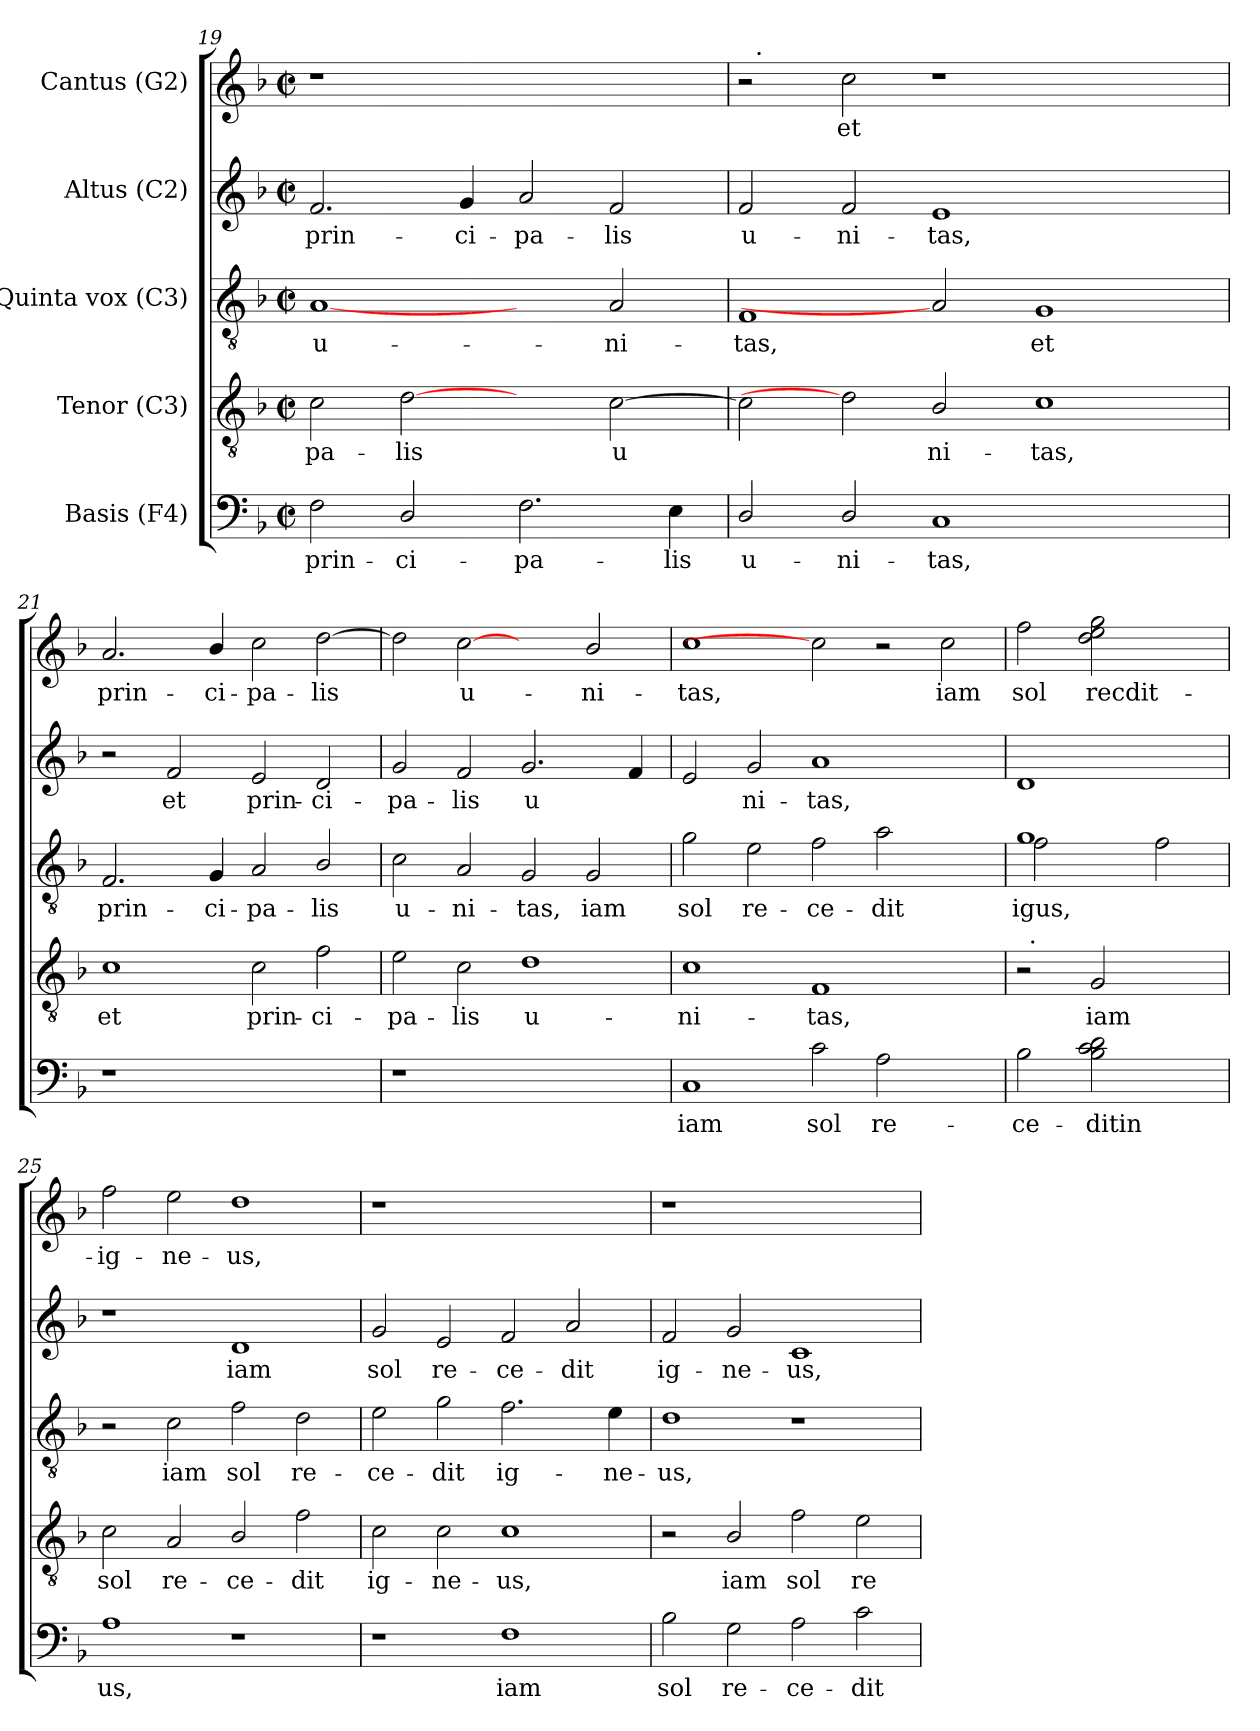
**kern	**text	**kern	**text	**kern	**text	**kern	**text	**kern	**text
*part5	*part5	*part4	*part4	*part3	*part3	*part2	*part2	*part1	*part1
*staff5	*staff5	*staff4	*staff4	*staff3	*staff3	*staff2	*staff2	*staff1	*staff1
*I"Basis (F4)	*	*I"Tenor (C3)	*	*I"Quinta vox (C3)	*	*I"Altus (C2)	*	*I"Cantus (G2)	*
*clefF4	*	*clefGv2	*	*clefGv2	*	*clefG2	*	*clefG2	*
*k[b-]	*	*k[b-]	*	*k[b-]	*	*k[b-]	*	*k[b-]	*
*F:	*	*F:	*	*F:	*	*F:	*	*F:	*
*M2/2	*	*M2/2	*	*M2/2	*	*M2/2	*	*M2/2	*
*met(c|)	*	*met(c|)	*	*met(c|)	*	*met(c|)	*	*met(c|)	*
=19	=19	=19	=19	=19	=19	=19	=19	=19	=19
!	!LO:LY:b:rj	!	!LO:LY:b:rj	!	!LO:LY:b:cj	!	!LO:LY:b:cj	!	!
2F\	prin-	2c\	-pa-	[1A	u-	2.f/	prin-	1r	.
!	!LO:LY:b:rj	!	!LO:LY:b:rj	!	!	!	!	!	!
2D/	-ci-	[2d	-lis	.	.	.	.	.	.
!	!	!	!	!	!	!	!LO:LY:b:cj	!	!
.	.	.	.	.	.	4g/	-ci-	.	.
!	!LO:LY:b:rj	!	!	!	!	!	!LO:LY:b:cj	!	!
2.F\	-pa-	2ryy	.	2ryy	.	2a/	-pa-	1ryy	.
!	!	!	!LO:LY:b:rj	!	!LO:LY:b:cj	!	!LO:LY:b:cj	!	!
.	.	[<2c\	u-	2A/	-ni-	2f/	-lis	.	.
!	!LO:LY:b:rj	!	!	!	!	!	!	!	!
4E\	-lis	.	.	.	.	.	.	.	.
!!LO:LB:g=z
=20	=20	=20	=20	=20	=20	=20	=20	=20	=20
!	!LO:LY:b:rj	!	!LO:LY:b:rj	!	!LO:LY:b:cj	!	!LO:LY:b:cj	!	!
*	*	*	*	*	*	*	*	*^	*
2D/	u-	2c\]	--	1F	-tas,	2f/	u-	2r	32ryy	.
!	!	!	!	!	!	!	!	!	!LO:TX:a:t=.	!
.	.	.	.	.	.	.	.	.	1ryy	.
!	!LO:LY:b:rj	!	!	!	!	!	!LO:LY:b:cj	!	!	!LO:LY:b:rj
2D/	-ni-	2d]	.	.	.	2f/	-ni-	2cc\	.	et
!	!LO:LY:b:rj	!	!LO:LY:b:rj	!	!	!	!LO:LY:b:cj	!	!	!
1C	-tas,	2B-/	-ni-	2A]	.	1e	-tas,	1r	.	.
.	.	.	.	.	.	.	.	.	1ryy	.
!	!	!	!LO:LY:b:rj	!	!LO:LY:b:cj	!	!	!	!	!
.	.	1c	-tas,	1G	et	.	.	.	.	.
2ryy	.	.	.	.	.	2ryy	.	2ryy	.	.
.	.	.	.	.	.	.	.	.	4...ryy	.
=21	=21	=21	=21	=21	=21	=21	=21	=21	=21	=21
!	!	!	!LO:LY:b:rj	!	!LO:LY:b:cj	!	!	!	!	!LO:LY:b:rj
*	*	*	*	*	*	*	*	*v	*v	*
1r	.	1c	et	2.F/	prin-	2r	.	2.a/	prin-
!	!	!	!	!	!	!	!LO:LY:b:cj	!	!
.	.	.	.	.	.	2f/	et	.	.
!	!	!	!	!	!LO:LY:b:cj	!	!	!	!LO:LY:b:rj
.	.	.	.	4G/	-ci-	.	.	4b-/	-ci-
!	!	!	!LO:LY:b:rj	!	!LO:LY:b:cj	!	!LO:LY:b:cj	!	!LO:LY:b:rj
1ryy	.	2c\	prin-	2A/	-pa-	2e/	prin-	2cc\	-pa-
!	!	!	!LO:LY:b:rj	!	!LO:LY:b:cj	!	!LO:LY:b:cj	!	!LO:LY:b:rj
.	.	2f\	-ci-	2B-/	-lis	2d/	-ci-	[>2dd\	-lis
=22	=22	=22	=22	=22	=22	=22	=22	=22	=22
!	!	!	!LO:LY:b:rj	!	!LO:LY:b:cj	!	!LO:LY:b:cj	!	!LO:LY:b:rj
1r	.	2e\	-pa-	2c\	u-	2g/	-pa-	2dd\]	.
!	!	!	!LO:LY:b:rj	!	!LO:LY:b:cj	!	!LO:LY:b:cj	!	!LO:LY:b:rj
.	.	2c\	-lis	2A/	-ni-	2f/	-lis	[2cc	u-
!	!	!	!LO:LY:b:rj	!	!LO:LY:b:cj	!	!LO:LY:b:cj	!	!
1ryy	.	1d	u-	2G/	-tas,	2.g/	u-	2ryy	.
!	!	!	!	!	!LO:LY:b:cj	!	!	!	!LO:LY:b:rj
.	.	.	.	2G/	iam	.	.	2b-/	-ni-
!	!	!	!	!	!	!	!LO:LY:b:cj	!	!
.	.	.	.	.	.	4f/	--	.	.
=23	=23	=23	=23	=23	=23	=23	=23	=23	=23
!	!LO:LY:b:rj	!	!LO:LY:b:rj	!	!LO:LY:b:cj	!	!LO:LY:b:cj	!	!LO:LY:b:rj
1C	iam	1c	-ni-	2g\	sol	2e/	--	1cc	-tas,
!	!	!	!	!	!LO:LY:b:cj	!	!LO:LY:b:cj	!	!
.	.	.	.	2e\	re-	2g/	-ni-	.	.
!	!LO:LY:b:rj	!	!LO:LY:b:rj	!	!LO:LY:b:cj	!	!LO:LY:b:cj	!	!
2c\	sol	1F	-tas,	2f\	-ce-	1a	-tas,	2cc]	.
!	!LO:LY:b:rj	!	!	!	!LO:LY:b:cj	!	!	!	!
2A\	re-	.	.	2a\	-dit	.	.	2r	.
!	!	!	!	!	!	!	!	!	!LO:LY:b:rj
2ryy	.	2ryy	.	2ryy	.	2ryy	.	2cc\	iam
=24	=24	=24	=24	=24	=24	=24	=24	=24	=24
!	!LO:LY:b:rj	!	!	!	!LO:LY:b:cj	!	!LO:LY:b:cj	!	!LO:LY:b:rj
*	*	*^	*	*^	*	*	*	*	*
2B-\	-ce-	2r	32ryy	.	1g	2f\	igus,-	1d	.	2ff\	sol
!	!	!	!LO:TX:a:t=.	!	!	!	!	!	!	!	!
.	.	.	1ryy	.	.	.	.	.	.	.	.
!	!LO:LY:b:rj	!	!	!LO:LY:b:rj	!	!	!	!	!	!	!LO:LY:b:rj
2d\ 2c\ 2B-\	-ditin	2G/	.	iam	.	1ryy	.	.	.	2ee\ 2dd\ 2gg\	recdit-
!	!	!	!	!	!	!	!LO:LY:b:cj	!	!	!	!
2ryy	.	2ryy	.	.	2f\	.	-	2ryy	.	2ryy	.
.	.	.	4...ryy	.	.	.	.	.	.	.	.
!!LO:PB:g=z
=25	=25	=25	=25	=25	=25	=25	=25	=25	=25	=25	=25
!	!LO:LY:b:rj	!	!	!LO:LY:b:rj	!	!	!	!	!	!	!LO:LY:b:rj
*	*	*v	*v	*	*	*	*	*	*	*	*
*	*	*	*	*v	*v	*	*	*	*	*
1A	us,	2c\	sol	2r	.	1r	.	2ff\	-ig-
!	!	!	!LO:LY:b:rj	!	!LO:LY:b:cj	!	!	!	!LO:LY:b:rj
.	.	2A/	re-	2c\	iam	.	.	2ee\	-ne-
!	!	!	!LO:LY:b:rj	!	!LO:LY:b:cj	!	!LO:LY:b:cj	!	!LO:LY:b:rj
1r	.	2B-/	-ce-	2f\	sol	1d	iam	1dd	-us,
!	!	!	!LO:LY:b:rj	!	!LO:LY:b:cj	!	!	!	!
.	.	2f\	-dit	2d\	re-	.	.	.	.
=26	=26	=26	=26	=26	=26	=26	=26	=26	=26
!	!	!	!LO:LY:b:rj	!	!LO:LY:b:cj	!	!LO:LY:b:cj	!	!
1r	.	2c\	ig-	2e\	-ce-	2g/	sol	1r	.
!	!	!	!LO:LY:b:rj	!	!LO:LY:b:cj	!	!LO:LY:b:cj	!	!
.	.	2c\	-ne-	2g\	-dit	2e/	re-	.	.
!	!LO:LY:b:rj	!	!LO:LY:b:rj	!	!LO:LY:b:cj	!	!LO:LY:b:cj	!	!
1F	iam	1c	-us,	2.f\	ig-	2f/	-ce-	1ryy	.
!	!	!	!	!	!	!	!LO:LY:b:cj	!	!
.	.	.	.	.	.	2a/	-dit	.	.
!	!	!	!	!	!LO:LY:b:cj	!	!	!	!
.	.	.	.	4e\	-ne-	.	.	.	.
=27	=27	=27	=27	=27	=27	=27	=27	=27	=27
!	!LO:LY:b:rj	!	!	!	!LO:LY:b:cj	!	!LO:LY:b:cj	!	!
2B-\	sol	2r	.	1d	-us,	2f/	ig-	1r	.
!	!LO:LY:b:rj	!	!LO:LY:b:rj	!	!	!	!LO:LY:b:cj	!	!
2G\	re-	2B-/	iam	.	.	2g/	-ne-	.	.
!	!LO:LY:b:rj	!	!LO:LY:b:rj	!	!	!	!LO:LY:b:cj	!	!
2A\	-ce-	2f\	sol	1r	.	1c	-us,-	1ryy	.
!	!LO:LY:b:rj	!	!LO:LY:b:rj	!	!	!	!	!	!
2c\	-dit	2e\	re-	.	.	.	.	.	.
=	=	=	=	=	=	=	=	=	=
*-	*-	*-	*-	*-	*-	*-	*-	*-	*-
